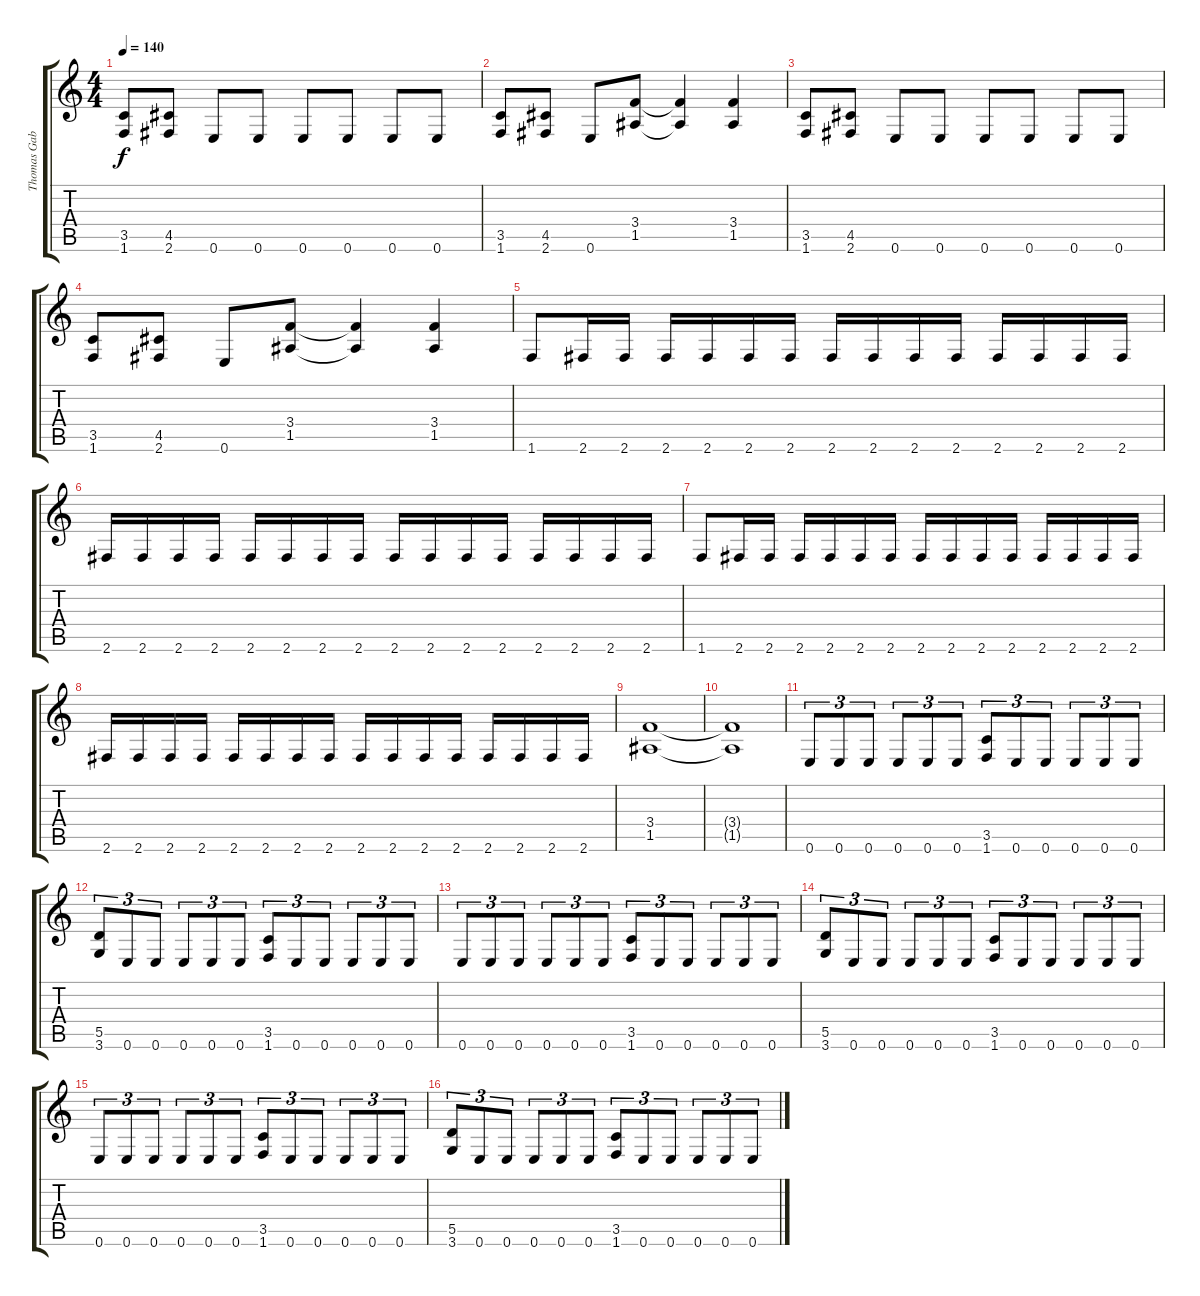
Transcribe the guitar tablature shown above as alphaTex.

\track ("Thomas Gabriel Warrior-Guitar" "Thomas Gab") {instrument distortionguitar}
\staff {score tabs}
\tuning (E4 B3 G3 D3 A2 E2) {hide}
\ts (4 4)
\tempo 140
\clef g2
\ks c
(3.5 1.6).8{dy f} (4.5 2.6).8 0.6.8 0.6.8 0.6.8 0.6.8 0.6.8 0.6.8 |
(3.5 1.6).8 (4.5 2.6).8 0.6.8 (3.4 1.5).8 (3.4{t} 1.5{t}).4 (3.4 1.5).4 |
(3.5 1.6).8 (4.5 2.6).8 0.6.8 0.6.8 0.6.8 0.6.8 0.6.8 0.6.8 |
(3.5 1.6).8 (4.5 2.6).8 0.6.8 (3.4 1.5).8 (3.4{t} 1.5{t}).4 (3.4 1.5).4 |
1.6.8 2.6.16 2.6.16 2.6.16 2.6.16 2.6.16 2.6.16 2.6.16 2.6.16 2.6.16 2.6.16 2.6.16 2.6.16 2.6.16 2.6.16 |
2.6.16 2.6.16 2.6.16 2.6.16 2.6.16 2.6.16 2.6.16 2.6.16 2.6.16 2.6.16 2.6.16 2.6.16 2.6.16 2.6.16 2.6.16 2.6.16 |
1.6.8 2.6.16 2.6.16 2.6.16 2.6.16 2.6.16 2.6.16 2.6.16 2.6.16 2.6.16 2.6.16 2.6.16 2.6.16 2.6.16 2.6.16 |
2.6.16 2.6.16 2.6.16 2.6.16 2.6.16 2.6.16 2.6.16 2.6.16 2.6.16 2.6.16 2.6.16 2.6.16 2.6.16 2.6.16 2.6.16 2.6.16 |
(3.4 1.5).1 |
(3.4{t} 1.5{t}).1 |
0.6.8{tu (3 2)} 0.6.8{tu (3 2)} 0.6.8{tu (3 2)} 0.6.8{tu (3 2)} 0.6.8{tu (3 2)} 0.6.8{tu (3 2)} (3.5 1.6).8{tu (3 2)} 0.6.8{tu (3 2)} 0.6.8{tu (3 2)} 0.6.8{tu (3 2)} 0.6.8{tu (3 2)} 0.6.8{tu (3 2)} |
(5.5 3.6).8{tu (3 2)} 0.6.8{tu (3 2)} 0.6.8{tu (3 2)} 0.6.8{tu (3 2)} 0.6.8{tu (3 2)} 0.6.8{tu (3 2)} (3.5 1.6).8{tu (3 2)} 0.6.8{tu (3 2)} 0.6.8{tu (3 2)} 0.6.8{tu (3 2)} 0.6.8{tu (3 2)} 0.6.8{tu (3 2)} |
0.6.8{tu (3 2)} 0.6.8{tu (3 2)} 0.6.8{tu (3 2)} 0.6.8{tu (3 2)} 0.6.8{tu (3 2)} 0.6.8{tu (3 2)} (3.5 1.6).8{tu (3 2)} 0.6.8{tu (3 2)} 0.6.8{tu (3 2)} 0.6.8{tu (3 2)} 0.6.8{tu (3 2)} 0.6.8{tu (3 2)} |
(5.5 3.6).8{tu (3 2)} 0.6.8{tu (3 2)} 0.6.8{tu (3 2)} 0.6.8{tu (3 2)} 0.6.8{tu (3 2)} 0.6.8{tu (3 2)} (3.5 1.6).8{tu (3 2)} 0.6.8{tu (3 2)} 0.6.8{tu (3 2)} 0.6.8{tu (3 2)} 0.6.8{tu (3 2)} 0.6.8{tu (3 2)} |
0.6.8{tu (3 2)} 0.6.8{tu (3 2)} 0.6.8{tu (3 2)} 0.6.8{tu (3 2)} 0.6.8{tu (3 2)} 0.6.8{tu (3 2)} (3.5 1.6).8{tu (3 2)} 0.6.8{tu (3 2)} 0.6.8{tu (3 2)} 0.6.8{tu (3 2)} 0.6.8{tu (3 2)} 0.6.8{tu (3 2)} |
(5.5 3.6).8{tu (3 2)} 0.6.8{tu (3 2)} 0.6.8{tu (3 2)} 0.6.8{tu (3 2)} 0.6.8{tu (3 2)} 0.6.8{tu (3 2)} (3.5 1.6).8{tu (3 2)} 0.6.8{tu (3 2)} 0.6.8{tu (3 2)} 0.6.8{tu (3 2)} 0.6.8{tu (3 2)} 0.6.8{tu (3 2)}
